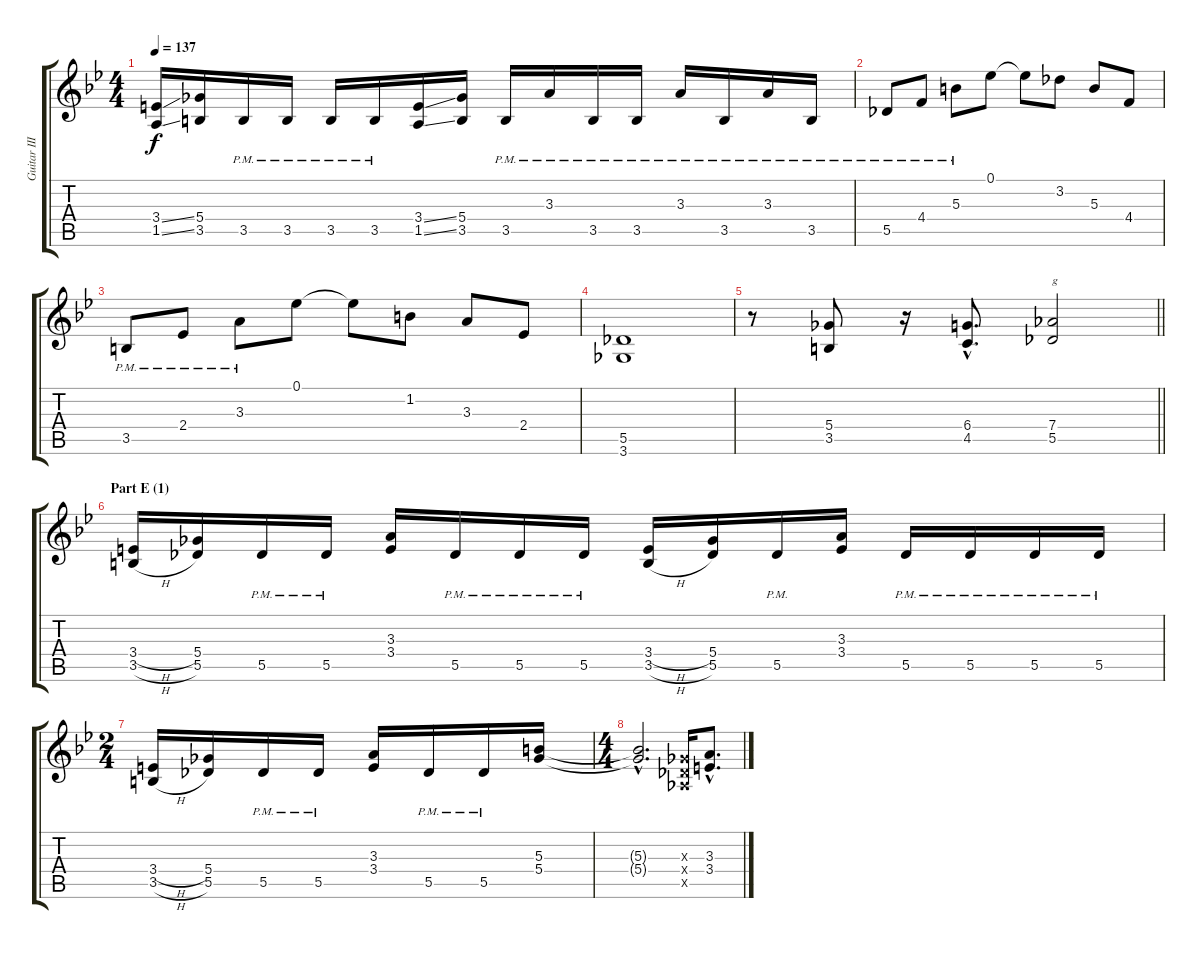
\track ("Guitar III (Daita)" "Guitar III") {instrument distortionguitar}
\staff {score tabs}
\tuning (Eb4 Bb3 Gb3 Db3 Ab2 Eb2) {hide}
\ts (4 4)
\tempo 137
\clef g2
\ks bb
(3.4{ss} 1.5{ss}).16{dy f} (5.4 3.5).16 3.5{pm}.16 3.5{pm}.16 3.5{pm}.16 3.5{pm}.16 (3.4{ss} 1.5{ss}).16 (5.4 3.5).16 3.5{pm}.16 3.3{pm}.16 3.5{pm}.16 3.5{pm}.16 3.3{pm}.16 3.5{pm}.16 3.3{pm}.16 3.5{pm}.16 |
5.5{pm}.8 4.4{pm}.8 5.3{pm}.8 0.1.8 0.1{t}.8 3.2.8 5.3.8 4.4.8 |
3.5{pm}.8 2.4{pm}.8 3.3{pm}.8 0.1.8 0.1{t}.8 1.2.8 3.3.8 2.4.8 |
(5.5 3.6).1 |
\barLineRight lightlight
r.8 (5.4 3.5).8 r.16 (6.4{hac} 4.5{hac}).8{d} (7.4 5.5).2{txt "g"} |
\section ("" "Part E (1)")
(3.4{h} 3.5{h}).16 (5.4 5.5).16 5.5{pm}.16 5.5{pm}.16 (3.3 3.4).16 5.5{pm}.16 5.5{pm}.16 5.5{pm}.16 (3.4{h} 3.5{h}).16 (5.4 5.5).16 5.5{pm}.16 (3.3 3.4).16 5.5{pm}.16 5.5{pm}.16 5.5{pm}.16 5.5{pm}.16 |
\ts (2 4)
(3.4{h} 3.5{h}).16 (5.4 5.5).16 5.5{pm}.16 5.5{pm}.16 (3.3 3.4).16 5.5{pm}.16 5.5{pm}.16 (5.3 5.4).16 |
\ts (4 4)
(5.3{hac t} 5.4{hac t}).2{d} (0.3{x} 0.4{x} 0.5{x}).16 (3.3{hac} 3.4{hac}).8{d}
